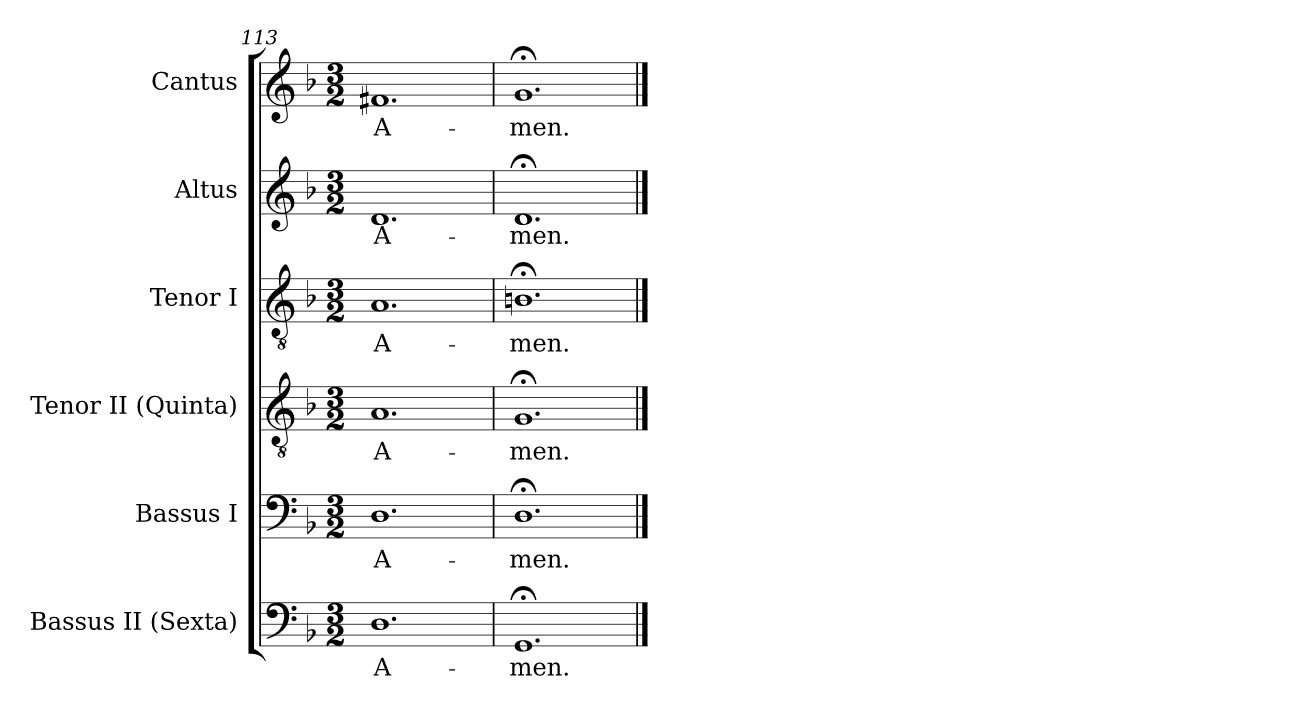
**kern	**text	**kern	**text	**kern	**text	**kern	**text	**kern	**text	**kern	**text
*part6	*part6	*part5	*part5	*part4	*part4	*part3	*part3	*part2	*part2	*part1	*part1
*staff6	*staff6	*staff5	*staff5	*staff4	*staff4	*staff3	*staff3	*staff2	*staff2	*staff1	*staff1
*I"Bassus II (Sexta)	*	*I"Bassus I	*	*I"Tenor II (Quinta)	*	*I"Tenor I	*	*I"Altus	*	*I"Cantus	*
*I'B.	*	*I'B.	*	*I'T.	*	*I'T.	*	*I'A.	*	*	*
*clefF4	*	*clefF4	*	*clefGv2	*	*clefGv2	*	*clefG2	*	*clefG2	*
*	*	*	*	*ITrd7c12	*	*ITrd7c12	*	*	*	*	*
*k[b-]	*	*k[b-]	*	*k[b-]	*	*k[b-]	*	*k[b-]	*	*k[b-]	*
*F:	*	*F:	*	*F:	*	*F:	*	*F:	*	*F:	*
*M3/2	*	*M3/2	*	*M3/2	*	*M3/2	*	*M3/2	*	*M3/2	*
=113	=113	=113	=113	=113	=113	=113	=113	=113	=113	=113	=113
!	!LO:LY:b:color=#000000	!	!	!	!	!	!	!	!	!	!
!	!	!	!LO:LY:b:color=#000000	!	!	!	!	!	!	!	!
!	!	!	!	!	!LO:LY:b:color=#000000	!	!	!	!	!	!
!	!	!	!	!	!	!	!LO:LY:b:color=#000000	!	!	!	!
!	!	!	!	!	!	!	!	!	!LO:LY:b:color=#000000	!	!
!	!	!	!	!	!	!	!	!	!	!	!LO:LY:b:color=#000000
1.Di	A-	1.Di	A-	1.AAi	A-	1.AAi	A-	1.di	A-	1.f#Xi	A-
=114	=114	=114	=114	=114	=114	=114	=114	=114	=114	=114	=114
!	!LO:LY:b:color=#000000	!	!	!	!	!	!	!	!	!	!
!	!	!	!LO:LY:b:color=#000000	!	!	!	!	!	!	!	!
!	!	!	!	!	!LO:LY:b:color=#000000	!	!	!	!	!	!
!	!	!	!	!	!	!	!LO:LY:b:color=#000000	!	!	!	!
!	!	!	!	!	!	!	!	!	!LO:LY:b:color=#000000	!	!
!	!	!	!	!	!	!	!	!	!	!	!LO:LY:b:color=#000000
1.GG;i	-men.	1.D;i	-men.	1.GG;i	-men.	1.BBn;i	-men.	1.d;i	-men.	1.g;i	-men.
==	==	==	==	==	==	==	==	==	==	==	==
*-	*-	*-	*-	*-	*-	*-	*-	*-	*-	*-	*-
